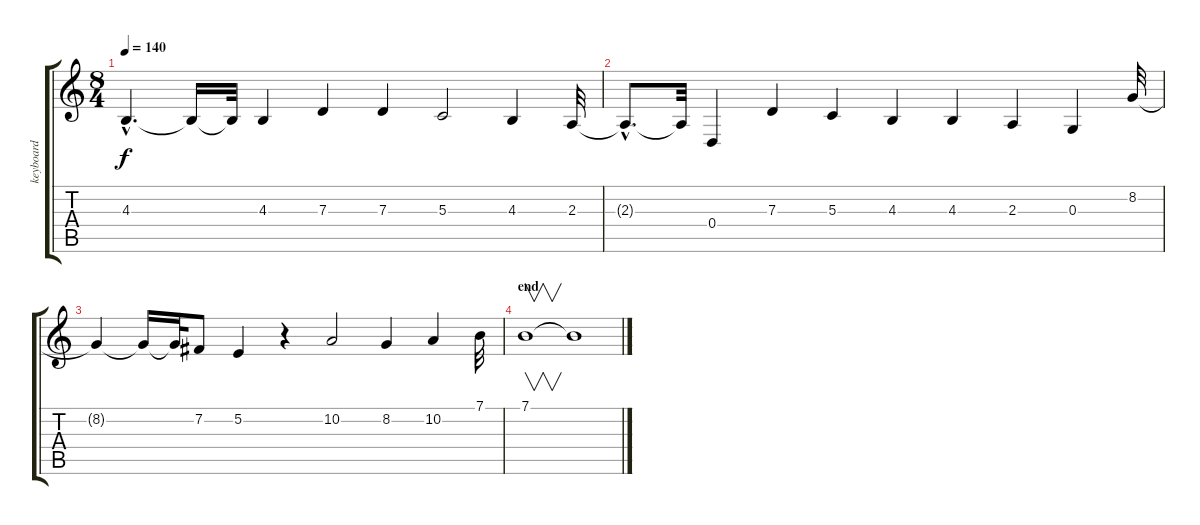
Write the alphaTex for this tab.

\track ("keyboard" "keyboard") {instrument stringensemble1}
\staff {score tabs}
\tuning (E4 B3 G3 D3 A2 E2) {hide}
\ts (8 4)
\tempo 140
\clef g2
\ks c
4.3{hac t}.4{d dy f} 4.3{t}.16 4.3{t}.32 4.3.4 7.3.4 7.3.4 5.3.2 4.3.4 2.3.32 |
2.3{hac t}.8{d} 2.3{t}.32 0.4.4 7.3.4 5.3.4 4.3.4 4.3.4 2.3.4 0.3.4 8.2.32 |
8.2{t}.4 8.2{t}.16 8.2{t}.32 7.2.8 5.2.4 r.4 10.2.2 8.2.4 10.2.4 7.1.32 |
\section ("" "end")
7.1.1{v} 7.1{t}.1
